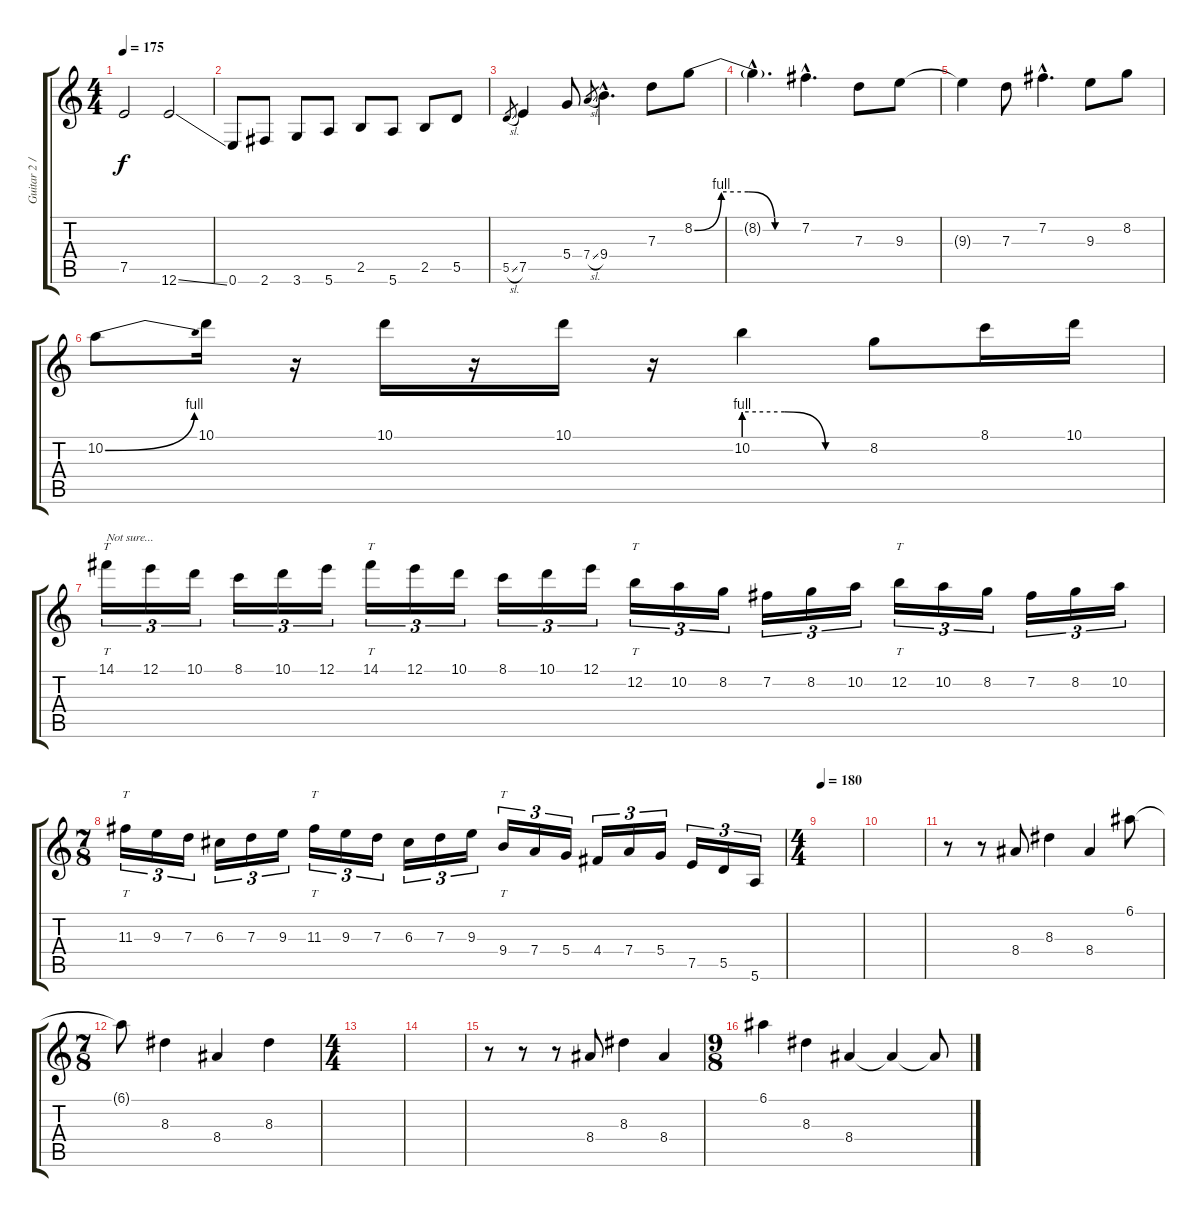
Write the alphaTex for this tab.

\track ("Guitar 2 / Keyboard solo" "Guitar 2 /") {instrument distortionguitar}
\staff {score tabs}
\tuning (E4 B3 G3 D3 A2 E2) {hide}
\ts (4 4)
\tempo 175
\clef g2
\ks c
7.5.2{dy f} 12.6{ss}.2 |
0.6.8 2.6.8 3.6.8 5.6.8 2.5.8 5.6.8 2.5.8 5.5.8 |
5.5{sl}.8{gr} 7.5.4 5.4.8 7.4{sl}.8{gr} 9.4{hac}.4{d} 7.3.8 8.2{be (custom 0 0 15 4 30 4 45 0 60 0)}.8 |
8.2{hac t}.4{d} 7.2{hac}.4{d} 7.3.8 9.3.8 |
9.3{t}.4 7.3.8 7.2{hac}.4{d} 9.3.8 8.2.8 |
10.2{be (bend 0 0 60 4)}.8 10.1.16 r.16 10.1.16 r.16 10.1.16 r.16 10.2{be (custom 0 4 20 4 40 0 60 0)}.4 8.2.8 8.1.16 10.1.16 |
14.1.16{tt tu (3 2) txt "Not sure..."} 12.1.16{tu (3 2)} 10.1.16{tu (3 2)} 8.1.16{tu (3 2)} 10.1.16{tu (3 2)} 12.1.16{tu (3 2)} 14.1.16{tt tu (3 2)} 12.1.16{tu (3 2)} 10.1.16{tu (3 2)} 8.1.16{tu (3 2)} 10.1.16{tu (3 2)} 12.1.16{tu (3 2)} 12.2.16{tt tu (3 2)} 10.2.16{tu (3 2)} 8.2.16{tu (3 2)} 7.2.16{tu (3 2)} 8.2.16{tu (3 2)} 10.2.16{tu (3 2)} 12.2.16{tt tu (3 2)} 10.2.16{tu (3 2)} 8.2.16{tu (3 2)} 7.2.16{tu (3 2)} 8.2.16{tu (3 2)} 10.2.16{tu (3 2)} |
\ts (7 8)
11.3.16{tt tu (3 2)} 9.3.16{tu (3 2)} 7.3.16{tu (3 2)} 6.3.16{tu (3 2)} 7.3.16{tu (3 2)} 9.3.16{tu (3 2)} 11.3.16{tt tu (3 2)} 9.3.16{tu (3 2)} 7.3.16{tu (3 2)} 6.3.16{tu (3 2)} 7.3.16{tu (3 2)} 9.3.16{tu (3 2)} 9.4.16{tt tu (3 2)} 7.4.16{tu (3 2)} 5.4.16{tu (3 2)} 4.4.16{tu (3 2)} 7.4.16{tu (3 2)} 5.4.16{tu (3 2)} 7.5.16{tu (3 2)} 5.5.16{tu (3 2)} 5.6.16{tu (3 2)} |
\ts (4 4)
\tempo 180
|
|
r.8 r.8 8.4.8 8.3.4 8.4.4 6.1.8 |
\ts (7 8)
6.1{t}.8 8.3.4 8.4.4 8.3.4 |
\ts (4 4)
|
|
r.8 r.8 r.8 8.4.8 8.3.4 8.4.4 |
\ts (9 8)
6.1.4 8.3.4 8.4.4 8.4{t}.4 8.4{t}.8
